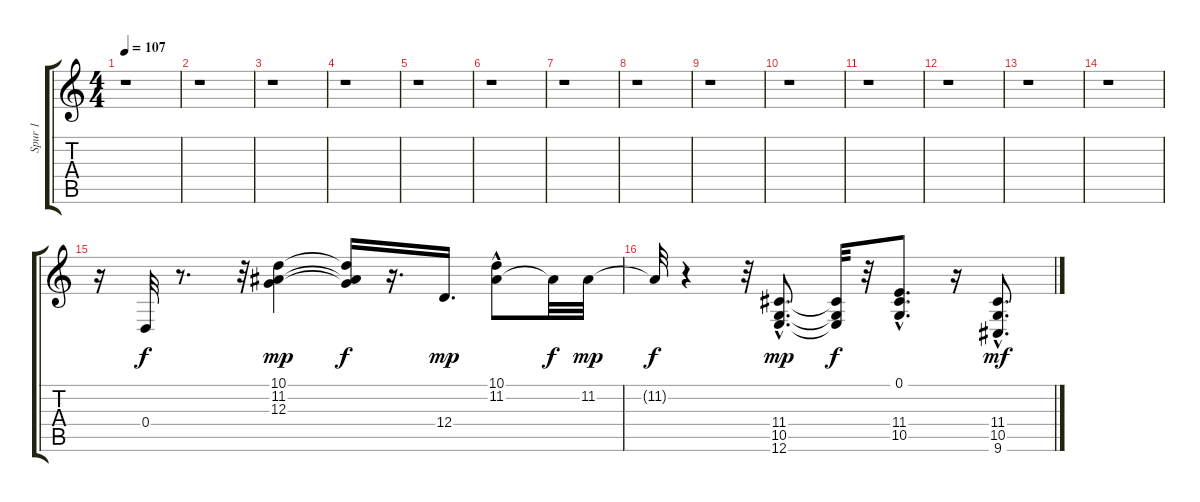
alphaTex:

\track ("Spur 1" "Spur 1") {instrument acousticgrandpiano}
\staff {score tabs}
\tuning (E4 B3 G3 D3 A2 E2) {hide}
\ts (4 4)
\tempo 107
\clef g2
\ks c
r.1{dy f} |
r.1 |
r.1 |
r.1 |
r.1 |
r.1 |
r.1 |
r.1 |
r.1 |
r.1 |
r.1 |
r.1 |
r.1 |
r.1 |
r.16 0.4.32 r.8{d} r.32 (10.1 11.2 12.3).4{dy mp} (10.1{t} 11.2{t} 12.3{t}).16{dy f} r.16{d} 12.4.16{d dy mp} (10.1{hac} 11.2).8 11.2{t}.32{dy f} 11.2.32{dy mp} |
11.2{t}.32{dy f} r.4 r.32 (11.4{hac} 10.5{hac} 12.6{hac}).8{d dy mp} (11.4{t} 10.5{t} 12.6{t}).32{dy f} r.32 (0.1{hac} 11.4 10.5{hac}).8{d} r.16 (11.4{hac} 10.5{hac} 9.6{hac}).8{d dy mf}
